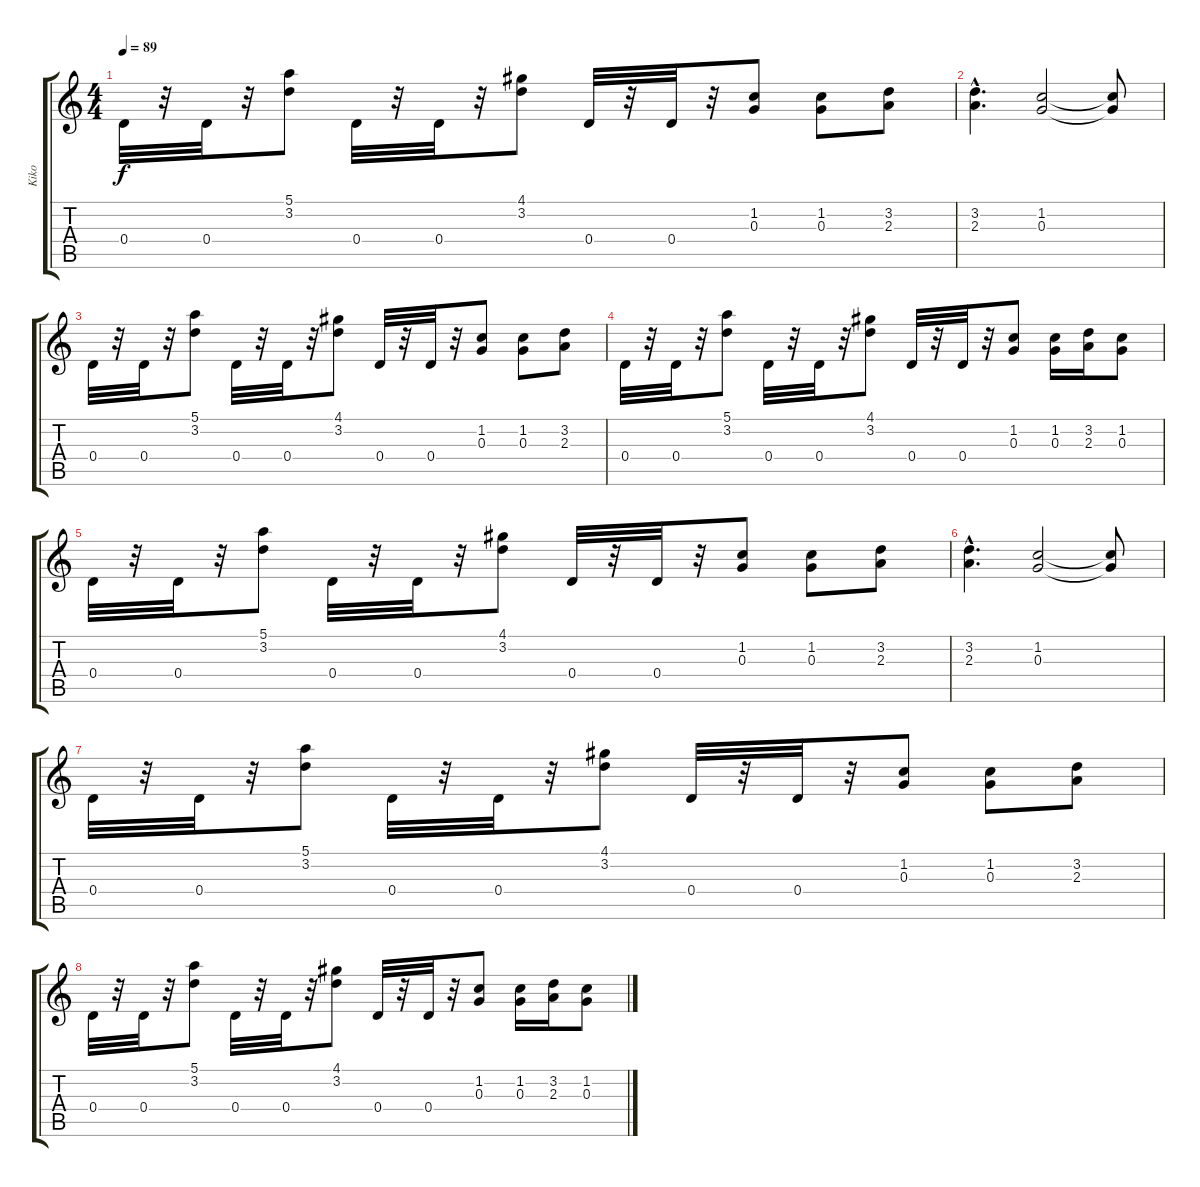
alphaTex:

\track ("Kiko" "Kiko") {instrument distortionguitar}
\staff {score tabs}
\tuning (E4 B3 G3 D3 A2 E2) {hide}
\ts (4 4)
\tempo 89
\clef g2
\ks c
0.4.32{dy f} r.32 0.4.32 r.32 (5.1 3.2).8 0.4.32 r.32 0.4.32 r.32 (4.1 3.2).8 0.4.32 r.32 0.4.32 r.32 (1.2 0.3).8 (1.2 0.3).8 (3.2 2.3).8 |
(3.2{hac} 2.3{hac}).4{d} (1.2 0.3).2 (1.2{t} 0.3{t}).8 |
0.4.32 r.32 0.4.32 r.32 (5.1 3.2).8 0.4.32 r.32 0.4.32 r.32 (4.1 3.2).8 0.4.32 r.32 0.4.32 r.32 (1.2 0.3).8 (1.2 0.3).8 (3.2 2.3).8 |
0.4.32 r.32 0.4.32 r.32 (5.1 3.2).8 0.4.32 r.32 0.4.32 r.32 (4.1 3.2).8 0.4.32 r.32 0.4.32 r.32 (1.2 0.3).8 (1.2 0.3).16 (3.2 2.3).16 (1.2 0.3).8 |
0.4.32 r.32 0.4.32 r.32 (5.1 3.2).8 0.4.32 r.32 0.4.32 r.32 (4.1 3.2).8 0.4.32 r.32 0.4.32 r.32 (1.2 0.3).8 (1.2 0.3).8 (3.2 2.3).8 |
(3.2{hac} 2.3{hac}).4{d} (1.2 0.3).2 (1.2{t} 0.3{t}).8 |
0.4.32 r.32 0.4.32 r.32 (5.1 3.2).8 0.4.32 r.32 0.4.32 r.32 (4.1 3.2).8 0.4.32 r.32 0.4.32 r.32 (1.2 0.3).8 (1.2 0.3).8 (3.2 2.3).8 |
0.4.32 r.32 0.4.32 r.32 (5.1 3.2).8 0.4.32 r.32 0.4.32 r.32 (4.1 3.2).8 0.4.32 r.32 0.4.32 r.32 (1.2 0.3).8 (1.2 0.3).16 (3.2 2.3).16 (1.2 0.3).8
